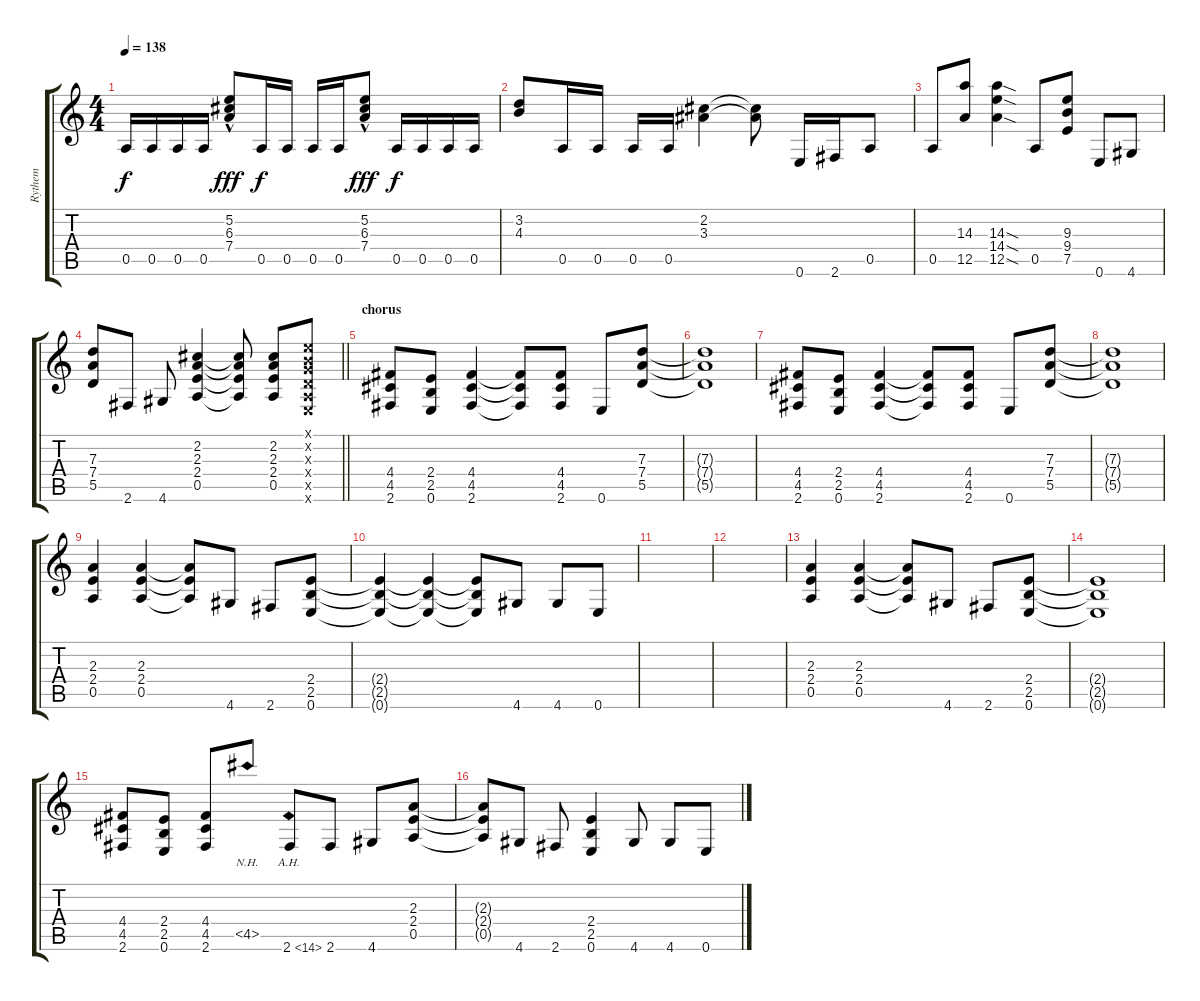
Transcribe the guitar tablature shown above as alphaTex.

\track ("Rythem" "Rythem") {instrument distortionguitar}
\staff {score tabs}
\tuning (E4 B3 G3 D3 A2 E2) {hide}
\ts (4 4)
\tempo 138
\clef g2
\ks c
0.5.16{dy f} 0.5.16 0.5.16 0.5.16 (5.2 6.3{hac} 7.4{hac}).8{dy fff} 0.5.16{dy f} 0.5.16 0.5.16 0.5.16 (5.2{hac} 6.3{hac} 7.4).8{dy fff} 0.5.16{dy f} 0.5.16 0.5.16 0.5.16 |
(3.2 4.3).8 0.5.16 0.5.16 0.5.16 0.5.16 (2.2 3.3).4 (2.2{t} 3.3{t}).8 0.6.16 2.6.16 0.5.8 |
0.5.8 (14.3 12.5).8 (14.3{sod} 14.4{sod} 12.5{sod}).4 0.5.8 (9.3 9.4 7.5).8 0.6.8 4.6.8 |
\barLineRight lightlight
(7.3 7.4 5.5).8 2.6.8 4.6.8 (2.2 2.3 2.4 0.5).4 (2.2{t} 2.3{t} 2.4{t} 0.5{t}).8 (2.2 2.3 2.4 0.5).8 (0.1{x} 0.2{x} 0.3{x} 0.4{x} 0.5{x} 0.6{x}).8 |
\section ("" "chorus")
(4.4 4.5 2.6).8 (2.4 2.5 0.6).8 (4.4 4.5 2.6).4 (4.4{t} 4.5{t} 2.6{t}).8 (4.4 4.5 2.6).8 0.6.8 (7.3 7.4 5.5).8 |
(7.3{t} 7.4{t} 5.5{t}).1 |
(4.4 4.5 2.6).8 (2.4 2.5 0.6).8 (4.4 4.5 2.6).4 (4.4{t} 4.5{t} 2.6{t}).8 (4.4 4.5 2.6).8 0.6.8 (7.3 7.4 5.5).8 |
(7.3{t} 7.4{t} 5.5{t}).1 |
(2.3 2.4 0.5).4 (2.3 2.4 0.5).4 (2.3{t} 2.4{t} 0.5{t}).8 4.6.8 2.6.8 (2.4 2.5 0.6).8 |
(2.4{t} 2.5{t} 0.6{t}).4 (2.4{t} 2.5{t} 0.6{t}).4 (2.4{t} 2.5{t} 0.6{t}).8 4.6.8 4.6.8 0.6.8 |
|
|
(2.3 2.4 0.5).4 (2.3 2.4 0.5).4 (2.3{t} 2.4{t} 0.5{t}).8 4.6.8 2.6.8 (2.4 2.5 0.6).8 |
(2.4{t} 2.5{t} 0.6{t}).1 |
(4.4 4.5 2.6).8 (2.4 2.5 0.6).8 (4.4 4.5 2.6).8 4.5{nh}.8 2.6{ah 12}.8 2.6.8 4.6.8 (2.3 2.4 0.5).8 |
(2.3{t} 2.4{t} 0.5{t}).8 4.6.8 2.6.8 (2.4 2.5 0.6).4 4.6.8 4.6.8 0.6.8
